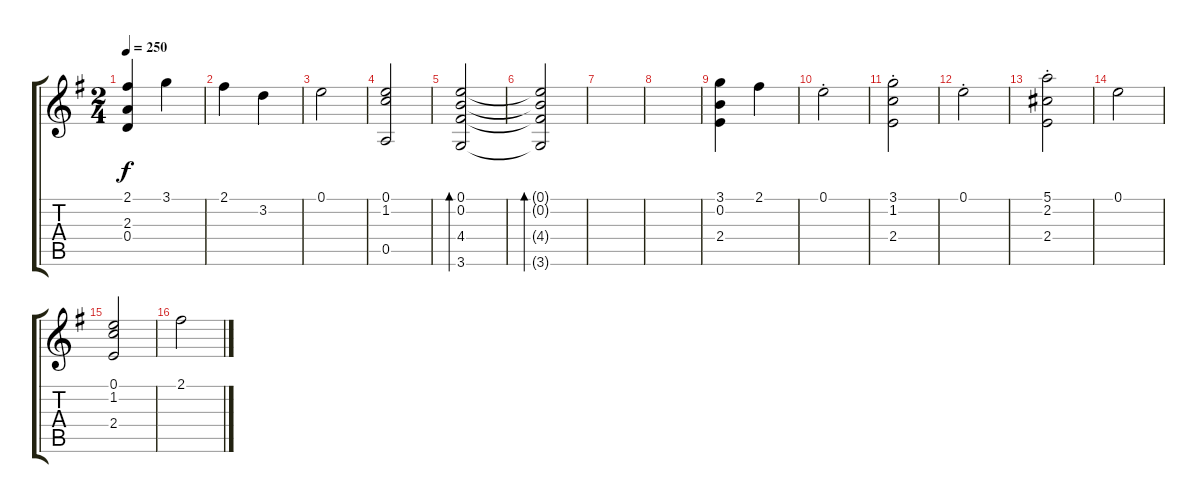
\track "" {instrument acousticguitarnylon}
\staff {score tabs}
\tuning (E4 B3 G3 D3 A2 E2) {hide}
\ts (2 4)
\tempo 250
\clef g2
\ks g
(2.1 2.3 0.4).4{dy f} 3.1.4 |
2.1.4 3.2.4 |
0.1.2 |
(0.1 1.2 0.5).2 |
(0.1 0.2 4.4 3.6).2{bd 480} |
(0.1{t} 0.2{t} 4.4{t} 3.6{t}).2{bd 480} |
|
|
(3.1 0.2 2.4).4 2.1.4 |
0.1{st}.2 |
(3.1{st} 1.2 2.4).2 |
0.1{st}.2 |
(5.1{st} 2.2 2.4).2 |
0.1.2 |
(0.1 1.2 2.4).2 |
2.1.2
